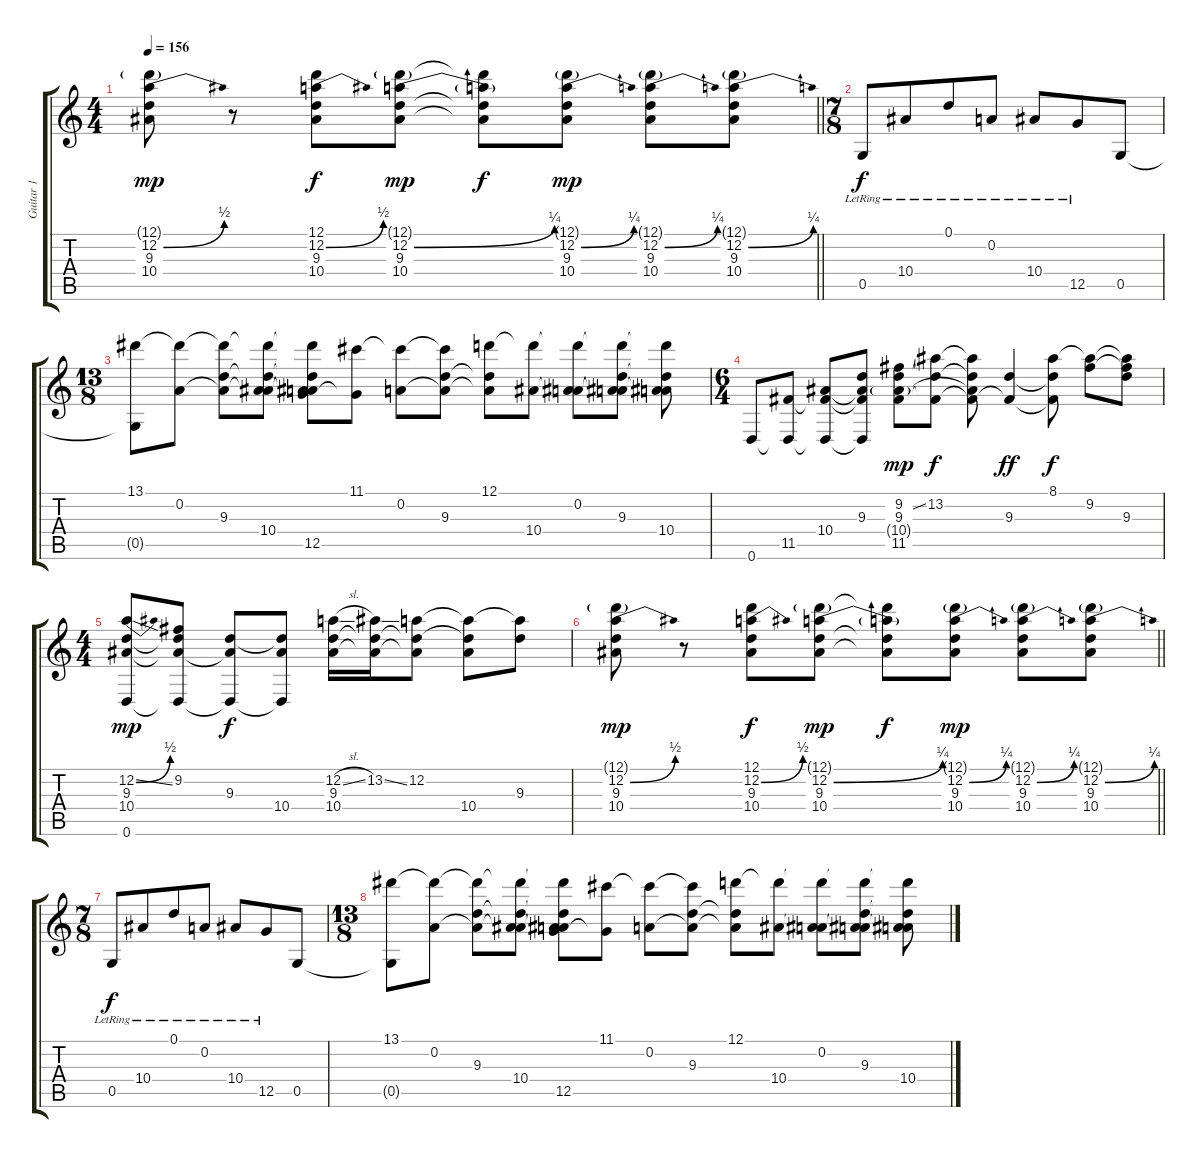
\track ("Guitar 1" "Guitar 1") {instrument distortionguitar}
\staff {score tabs}
\tuning (D4 A3 F3 C3 G2 D2) {hide}
\ts (4 4)
\tempo 156
\clef g2
\barLineRight lightlight
\ks c
(12.1{g} 12.2{be (bend 0 0 60 2)} 9.3 10.4).8{dy mp} r.8 (12.1 12.2{be (bend 0 0 60 2)} 9.3 10.4).8{dy f} (12.1{g} 12.2{be (bend 0 0 60 1)} 9.3 10.4).8{dy mp} (12.1{t} 12.2{t} 9.3{t} 10.4{t}).8{dy f} (12.1{g} 12.2{be (bend 0 0 60 1)} 9.3 10.4).8{dy mp} (12.1{g} 12.2{be (bend 0 0 60 1)} 9.3 10.4).8 (12.1{g} 12.2{be (bend 0 0 60 1)} 9.3 10.4).8 |
\ts (7 8)
\section ("" "")
0.5{lr}.8{dy f} 10.4{lr}.8 0.1{lr}.8 0.2{lr}.8 10.4{lr}.8 12.5{lr}.8 0.5.8 |
\ts (13 8)
(13.1 0.5{t}).8 (13.1{t} 0.2).8 (13.1{t} 0.2{t} 9.3).8 (13.1{t} 0.2{t} 9.3{t} 10.4).8 (13.1{t} 0.2{t} 9.3{t} 10.4{t} 12.5).8 (11.1 12.5{t}).8 (11.1{t} 0.2).8 (11.1{t} 0.2{t} 9.3).8 (12.1 0.2{t} 9.3{t}).8 (12.1{t} 10.4).8 (12.1{t} 0.2 10.4{t}).8 (12.1{t} 0.2{t} 9.3 10.4{t}).8 (12.1{t} 0.2{t} 9.3{t} 10.4).8 |
\ts (6 4)
0.6.8 (11.5 0.6{t}).8 (10.4 11.5{t} 0.6{t}).8 (9.3 10.4{t} 11.5{t} 0.6{t}).8 (9.2{ss} 9.3 10.4{g} 11.5).8{dy mp} (13.2 9.3{t} 11.5{t}).8{dy f} (13.2{t} 9.3{t} 10.4{t} 11.5{t}).8 (9.3 11.5{t}).4{dy ff} (8.1 9.3{t} 11.5{t}).8{dy f} (8.1{t} 9.2).8 (8.1{t} 9.2{t} 9.3).8 |
\ts (4 4)
(12.2{be (bend 0 0 60 2) ss} 9.3 10.4 0.6).8{dy mp} (9.2 9.3{t} 10.4{t} 0.6{t}).8 (9.3 10.4{t} 0.6{t}).8{dy f} (9.3{t} 10.4 0.6{t}).8 (12.2{sl} 9.3 10.4).16 (13.2{ss} 9.3{t} 10.4{t}).16 (12.2 9.3{t} 10.4{t}).8 (12.2{t} 9.3{t} 10.4).8 (12.2{t} 9.3).8 |
\barLineRight lightlight
(12.1{g} 12.2{be (bend 0 0 60 2)} 9.3 10.4).8{dy mp} r.8 (12.1 12.2{be (bend 0 0 60 2)} 9.3 10.4).8{dy f} (12.1{g} 12.2{be (bend 0 0 60 1)} 9.3 10.4).8{dy mp} (12.1{t} 12.2{t} 9.3{t} 10.4{t}).8{dy f} (12.1{g} 12.2{be (bend 0 0 60 1)} 9.3 10.4).8{dy mp} (12.1{g} 12.2{be (bend 0 0 60 1)} 9.3 10.4).8 (12.1{g} 12.2{be (bend 0 0 60 1)} 9.3 10.4).8 |
\ts (7 8)
\section ("" "")
0.5{lr}.8{dy f} 10.4{lr}.8 0.1{lr}.8 0.2{lr}.8 10.4{lr}.8 12.5{lr}.8 0.5.8 |
\ts (13 8)
(13.1 0.5{t}).8 (13.1{t} 0.2).8 (13.1{t} 0.2{t} 9.3).8 (13.1{t} 0.2{t} 9.3{t} 10.4).8 (13.1{t} 0.2{t} 9.3{t} 10.4{t} 12.5).8 (11.1 12.5{t}).8 (11.1{t} 0.2).8 (11.1{t} 0.2{t} 9.3).8 (12.1 0.2{t} 9.3{t}).8 (12.1{t} 10.4).8 (12.1{t} 0.2 10.4{t}).8 (12.1{t} 0.2{t} 9.3 10.4{t}).8 (12.1{t} 0.2{t} 9.3{t} 10.4).8
